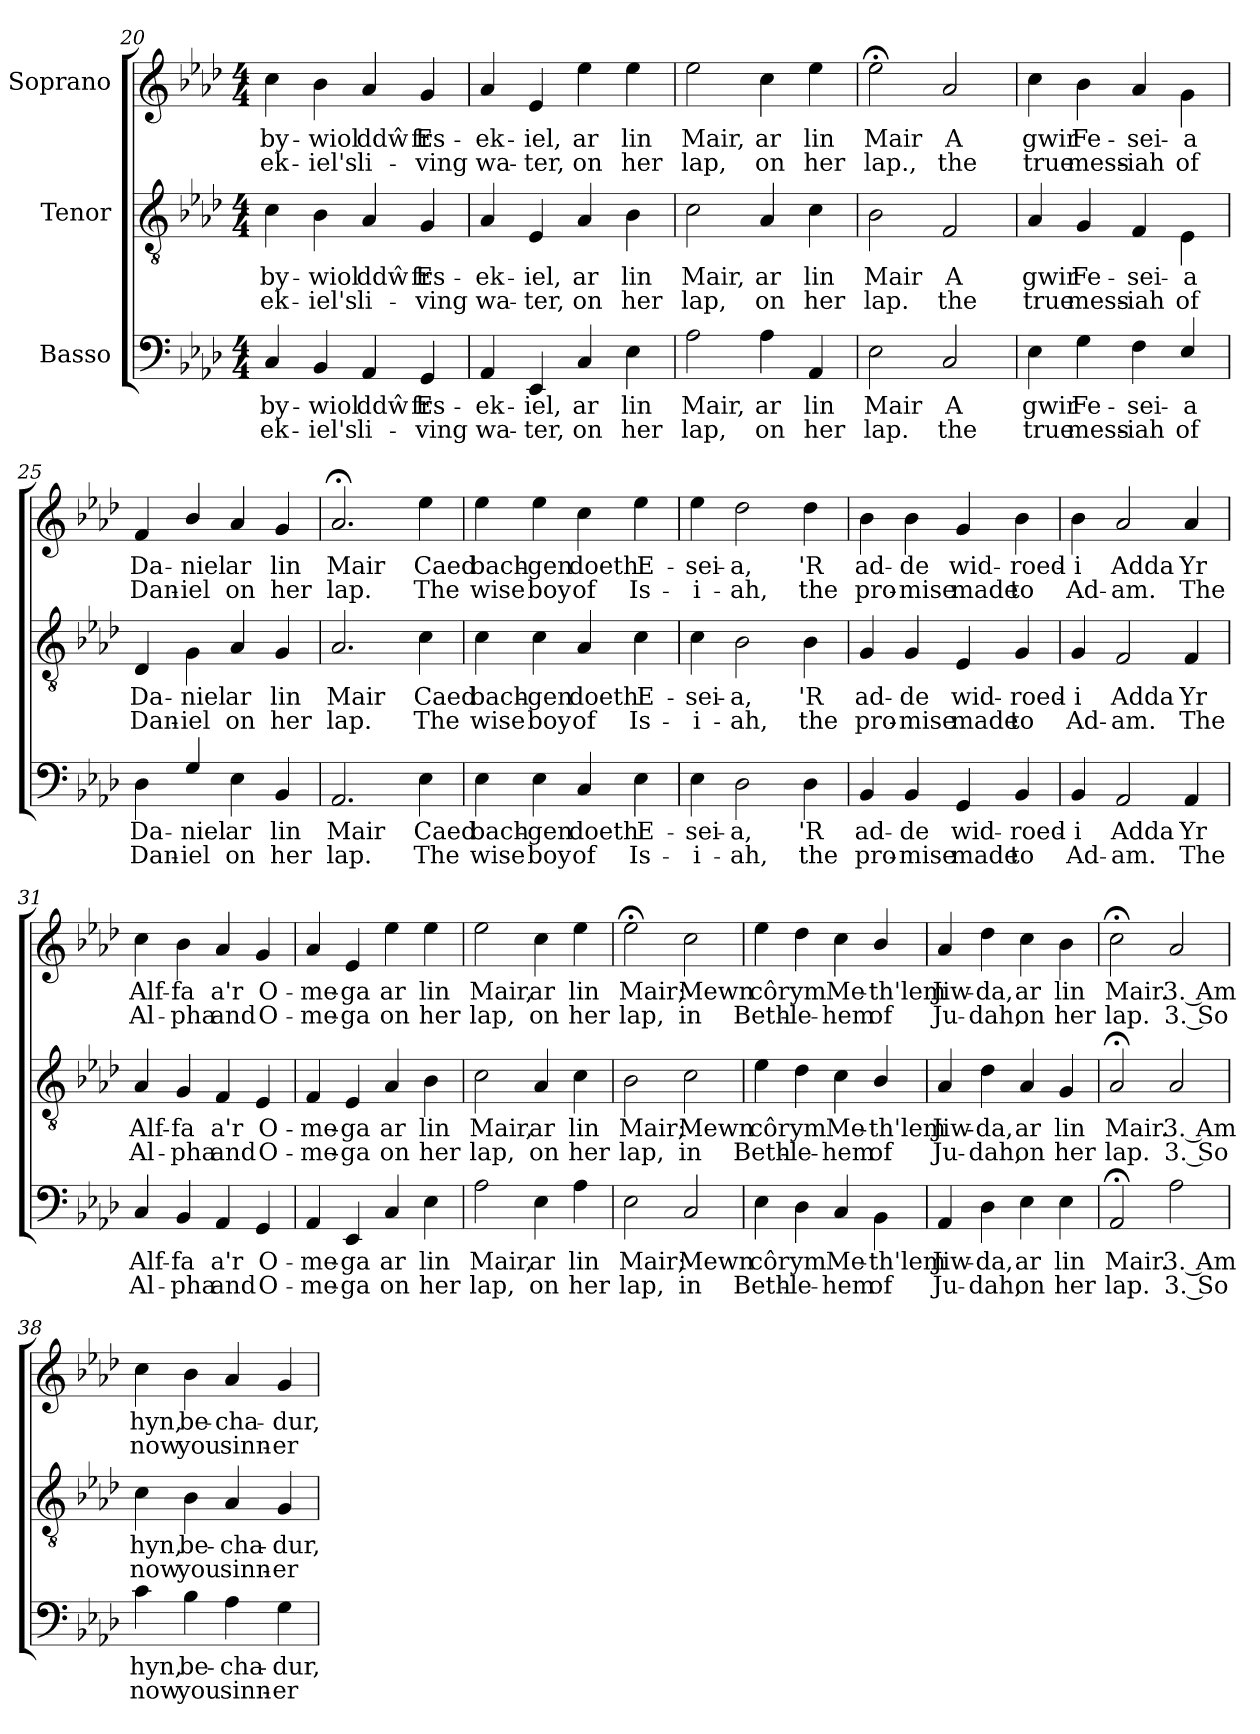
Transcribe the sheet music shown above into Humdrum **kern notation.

**kern	**text	**text	**kern	**text	**text	**kern	**text	**text
*part3	*part3	*part3	*part2	*part2	*part2	*part1	*part1	*part1
*staff3	*staff3	*staff3	*staff2	*staff2	*staff2	*staff1	*staff1	*staff1
*I"Basso	*	*	*I"Tenor	*	*	*I"Soprano	*	*
*clefF4	*	*	*clefGv2	*	*	*clefG2	*	*
*k[b-e-a-d-]	*	*	*k[b-e-a-d-]	*	*	*k[b-e-a-d-]	*	*
*A-:	*	*	*A-:	*	*	*A-:	*	*
*M4/4	*	*	*M4/4	*	*	*M4/4	*	*
=20	=20	=20	=20	=20	=20	=20	=20	=20
!	!LO:LY:b	!LO:LY:b	!	!LO:LY:b	!LO:LY:b	!	!LO:LY:b	!LO:LY:b
4C/	by-	-ek-	4c\	by-	-ek-	4cc\	by-	-ek-
!	!LO:LY:b	!LO:LY:b	!	!LO:LY:b	!LO:LY:b	!	!LO:LY:b	!LO:LY:b
4BB-/	-wiol	-iel's	4B-\	-wiol	-iel's	4b-\	-wiol	-iel's
!	!LO:LY:b	!LO:LY:b	!	!LO:LY:b	!LO:LY:b	!	!LO:LY:b	!LO:LY:b
4AA-/	ddŵfr	li-	4A-/	ddŵfr	li-	4a-/	ddŵfr	li-
!	!LO:LY:b	!LO:LY:b	!	!LO:LY:b	!LO:LY:b	!	!LO:LY:b	!LO:LY:b
4GG/	Es-	-ving	4G/	Es-	-ving	4g/	Es-	-ving
!!LO:LB:g=z
=21	=21	=21	=21	=21	=21	=21	=21	=21
!	!LO:LY:b	!LO:LY:b	!	!LO:LY:b	!LO:LY:b	!	!LO:LY:b	!LO:LY:b
4AA-/	-ek-	wa-	4A-/	-ek-	wa-	4a-/	-ek-	wa-
!	!LO:LY:b	!LO:LY:b	!	!LO:LY:b	!LO:LY:b	!	!LO:LY:b	!LO:LY:b
4EE-/	-iel,	-ter,	4E-/	-iel,	-ter,	4e-/	-iel,	-ter,
!	!LO:LY:b	!LO:LY:b	!	!LO:LY:b	!LO:LY:b	!	!LO:LY:b	!LO:LY:b
4C/	ar	on	4A-/	ar	on	4ee-\	ar	on
!	!LO:LY:b	!LO:LY:b	!	!LO:LY:b	!LO:LY:b	!	!LO:LY:b	!LO:LY:b
4E-\	lin	her	4B-\	lin	her	4ee-\	lin	her
=22	=22	=22	=22	=22	=22	=22	=22	=22
!	!LO:LY:b	!LO:LY:b	!	!LO:LY:b	!LO:LY:b	!	!LO:LY:b	!LO:LY:b
2A-\	Mair,	lap,	2c\	Mair,	lap,	2ee-\	Mair,	lap,
!	!LO:LY:b	!LO:LY:b	!	!LO:LY:b	!LO:LY:b	!	!LO:LY:b	!LO:LY:b
4A-\	ar	on	4A-/	ar	on	4cc\	ar	on
!	!LO:LY:b	!LO:LY:b	!	!LO:LY:b	!LO:LY:b	!	!LO:LY:b	!LO:LY:b
4AA-/	lin	her	4c\	lin	her	4ee-\	lin	her
=23	=23	=23	=23	=23	=23	=23	=23	=23
!	!LO:LY:b	!LO:LY:b	!	!LO:LY:b	!LO:LY:b	!	!LO:LY:b	!LO:LY:b
2E-\	Mair	lap.	2B-\	Mair	lap.	2ee-;<\	Mair	lap.,
!	!LO:LY:b	!LO:LY:b	!	!LO:LY:b	!LO:LY:b	!	!LO:LY:b	!LO:LY:b
2C/	A	the	2F/	A	the	2a-/	A	the
=24	=24	=24	=24	=24	=24	=24	=24	=24
!	!LO:LY:b	!LO:LY:b	!	!LO:LY:b	!LO:LY:b	!	!LO:LY:b	!LO:LY:b
4E-\	gwir	true	4A-/	gwir	true	4cc\	gwir	true
!	!LO:LY:b	!LO:LY:b	!	!LO:LY:b	!LO:LY:b	!	!LO:LY:b	!LO:LY:b
4G\	Fe-	mess-	4G/	Fe-	mess-	4b-\	Fe-	mess-
!	!LO:LY:b	!LO:LY:b	!	!LO:LY:b	!LO:LY:b	!	!LO:LY:b	!LO:LY:b
4F\	-sei-	-iah	4F/	-sei-	-iah	4a-/	-sei-	-iah
!	!LO:LY:b	!LO:LY:b	!	!LO:LY:b	!LO:LY:b	!	!LO:LY:b	!LO:LY:b
4E-/	-a	of	4E-\	-a	of	4g\	-a	of
=25	=25	=25	=25	=25	=25	=25	=25	=25
!	!LO:LY:b	!LO:LY:b	!	!LO:LY:b	!LO:LY:b	!	!LO:LY:b	!LO:LY:b
4D-\	Da-	Dan-	4D-/	Da-	Dan-	4f/	Da-	Dan-
!	!LO:LY:b	!LO:LY:b	!	!LO:LY:b	!LO:LY:b	!	!LO:LY:b	!LO:LY:b
4G/	-niel	-iel	4G\	-niel	-iel	4b-/	-niel	-iel
!	!LO:LY:b	!LO:LY:b	!	!LO:LY:b	!LO:LY:b	!	!LO:LY:b	!LO:LY:b
4E-\	ar	on	4A-/	ar	on	4a-/	ar	on
!	!LO:LY:b	!LO:LY:b	!	!LO:LY:b	!LO:LY:b	!	!LO:LY:b	!LO:LY:b
4BB-/	lin	her	4G/	lin	her	4g/	lin	her
!!LO:LB:g=z
=26	=26	=26	=26	=26	=26	=26	=26	=26
!	!LO:LY:b	!LO:LY:b	!	!LO:LY:b	!LO:LY:b	!	!LO:LY:b	!LO:LY:b
2.AA-/	Mair	lap.	2.A-/	Mair	lap.	2.a-;</	Mair	lap.
!	!LO:LY:b	!LO:LY:b	!	!LO:LY:b	!LO:LY:b	!	!LO:LY:b	!LO:LY:b
4E-\	Caed	The	4c\	Caed	The	4ee-\	Caed	The
=27	=27	=27	=27	=27	=27	=27	=27	=27
!	!LO:LY:b	!LO:LY:b	!	!LO:LY:b	!LO:LY:b	!	!LO:LY:b	!LO:LY:b
4E-\	bach-	wise	4c\	bach-	wise	4ee-\	bach-	wise
!	!LO:LY:b	!LO:LY:b	!	!LO:LY:b	!LO:LY:b	!	!LO:LY:b	!LO:LY:b
4E-\	-gen	boy	4c\	-gen	boy	4ee-\	-gen	boy
!	!LO:LY:b	!LO:LY:b	!	!LO:LY:b	!LO:LY:b	!	!LO:LY:b	!LO:LY:b
4C/	doeth	of	4A-/	doeth	of	4cc\	doeth	of
!	!LO:LY:b	!LO:LY:b	!	!LO:LY:b	!LO:LY:b	!	!LO:LY:b	!LO:LY:b
4E-\	E-	Is-	4c\	E-	Is-	4ee-\	E-	Is-
=28	=28	=28	=28	=28	=28	=28	=28	=28
!	!LO:LY:b	!LO:LY:b	!	!LO:LY:b	!LO:LY:b	!	!LO:LY:b	!LO:LY:b
4E-\	-sei-	-i-	4c\	-sei-	-i-	4ee-\	-sei-	-i-
!	!LO:LY:b	!LO:LY:b	!	!LO:LY:b	!LO:LY:b	!	!LO:LY:b	!LO:LY:b
2D-\	-a,	-ah,	2B-\	-a,	-ah,	2dd-\	-a,	-ah,
!	!LO:LY:b	!LO:LY:b	!	!LO:LY:b	!LO:LY:b	!	!LO:LY:b	!LO:LY:b
4D-\	'R	the	4B-\	'R	the	4dd-\	'R	the
=29	=29	=29	=29	=29	=29	=29	=29	=29
!	!LO:LY:b	!LO:LY:b	!	!LO:LY:b	!LO:LY:b	!	!LO:LY:b	!LO:LY:b
4BB-/	ad-	pro-	4G/	ad-	pro-	4b-\	ad-	pro-
!	!LO:LY:b	!LO:LY:b	!	!LO:LY:b	!LO:LY:b	!	!LO:LY:b	!LO:LY:b
4BB-/	-de	-mise	4G/	-de	-mise	4b-\	-de	-mise
!	!LO:LY:b	!LO:LY:b	!	!LO:LY:b	!LO:LY:b	!	!LO:LY:b	!LO:LY:b
4GG/	wid-	made	4E-/	wid-	made	4g/	wid-	made
!	!LO:LY:b	!LO:LY:b	!	!LO:LY:b	!LO:LY:b	!	!LO:LY:b	!LO:LY:b
4BB-/	-roed-	to	4G/	-roed-	to	4b-\	-roed-	to
=30	=30	=30	=30	=30	=30	=30	=30	=30
!	!LO:LY:b	!LO:LY:b	!	!LO:LY:b	!LO:LY:b	!	!LO:LY:b	!LO:LY:b
4BB-/	-i	Ad-	4G/	-i	Ad-	4b-\	-i	Ad-
!	!LO:LY:b	!LO:LY:b	!	!LO:LY:b	!LO:LY:b	!	!LO:LY:b	!LO:LY:b
2AA-/	Adda	-am.	2F/	Adda	-am.	2a-/	Adda	-am.
!	!LO:LY:b	!LO:LY:b	!	!LO:LY:b	!LO:LY:b	!	!LO:LY:b	!LO:LY:b
4AA-/	Yr	The	4F/	Yr	The	4a-/	Yr	The
!!LO:PB:g=z
=31	=31	=31	=31	=31	=31	=31	=31	=31
!	!LO:LY:b	!LO:LY:b	!	!LO:LY:b	!LO:LY:b	!	!LO:LY:b	!LO:LY:b
4C/	Alf-	Al-	4A-/	Alf-	Al-	4cc\	Alf-	Al-
!	!LO:LY:b	!LO:LY:b	!	!LO:LY:b	!LO:LY:b	!	!LO:LY:b	!LO:LY:b
4BB-/	-fa	-pha	4G/	-fa	-pha	4b-\	-fa	-pha
!	!LO:LY:b	!LO:LY:b	!	!LO:LY:b	!LO:LY:b	!	!LO:LY:b	!LO:LY:b
4AA-/	a'r	and	4F/	a'r	and	4a-/	a'r	and
!	!LO:LY:b	!LO:LY:b	!	!LO:LY:b	!LO:LY:b	!	!LO:LY:b	!LO:LY:b
4GG/	O-	O-	4E-/	O-	O-	4g/	O-	O-
=32	=32	=32	=32	=32	=32	=32	=32	=32
!	!LO:LY:b	!LO:LY:b	!	!LO:LY:b	!LO:LY:b	!	!LO:LY:b	!LO:LY:b
4AA-/	-me-	-me-	4F/	-me-	-me-	4a-/	-me-	-me-
!	!LO:LY:b	!LO:LY:b	!	!LO:LY:b	!LO:LY:b	!	!LO:LY:b	!LO:LY:b
4EE-/	-ga	-ga	4E-/	-ga	-ga	4e-/	-ga	-ga
!	!LO:LY:b	!LO:LY:b	!	!LO:LY:b	!LO:LY:b	!	!LO:LY:b	!LO:LY:b
4C/	ar	on	4A-/	ar	on	4ee-\	ar	on
!	!LO:LY:b	!LO:LY:b	!	!LO:LY:b	!LO:LY:b	!	!LO:LY:b	!LO:LY:b
4E-\	lin	her	4B-\	lin	her	4ee-\	lin	her
=33	=33	=33	=33	=33	=33	=33	=33	=33
!	!LO:LY:b	!LO:LY:b	!	!LO:LY:b	!LO:LY:b	!	!LO:LY:b	!LO:LY:b
2A-\	Mair,	lap,	2c\	Mair,	lap,	2ee-\	Mair,	lap,
!	!LO:LY:b	!LO:LY:b	!	!LO:LY:b	!LO:LY:b	!	!LO:LY:b	!LO:LY:b
4E-\	ar	on	4A-/	ar	on	4cc\	ar	on
!	!LO:LY:b	!LO:LY:b	!	!LO:LY:b	!LO:LY:b	!	!LO:LY:b	!LO:LY:b
4A-\	lin	her	4c\	lin	her	4ee-\	lin	her
=34	=34	=34	=34	=34	=34	=34	=34	=34
!	!LO:LY:b	!LO:LY:b	!	!LO:LY:b	!LO:LY:b	!	!LO:LY:b	!LO:LY:b
2E-\	Mair;	lap,	2B-\	Mair;	lap,	2ee-;<\	Mair;	lap,
!	!LO:LY:b	!LO:LY:b	!	!LO:LY:b	!LO:LY:b	!	!LO:LY:b	!LO:LY:b
2C/	Mewn	in	2c\	Mewn	in	2cc\	Mewn	in
=35	=35	=35	=35	=35	=35	=35	=35	=35
!	!LO:LY:b	!LO:LY:b	!	!LO:LY:b	!LO:LY:b	!	!LO:LY:b	!LO:LY:b
4E-\	côr	Beth-	4e-\	côr	Beth-	4ee-\	côr	Beth-
!	!LO:LY:b	!LO:LY:b	!	!LO:LY:b	!LO:LY:b	!	!LO:LY:b	!LO:LY:b
4D-\	ym	-le-	4d-\	ym	-le-	4dd-\	ym	-le-
!	!LO:LY:b	!LO:LY:b	!	!LO:LY:b	!LO:LY:b	!	!LO:LY:b	!LO:LY:b
4C/	Me-	-hem	4c\	Me-	-hem	4cc\	Me-	-hem
!	!LO:LY:b	!LO:LY:b	!	!LO:LY:b	!LO:LY:b	!	!LO:LY:b	!LO:LY:b
4BB-\	-th'lem	of	4B-/	-th'lem	of	4b-/	-th'lem	of
=36	=36	=36	=36	=36	=36	=36	=36	=36
!	!LO:LY:b	!LO:LY:b	!	!LO:LY:b	!LO:LY:b	!	!LO:LY:b	!LO:LY:b
4AA-/	Jiw-	Ju-	4A-/	Jiw-	Ju-	4a-/	Jiw-	Ju-
!	!LO:LY:b	!LO:LY:b	!	!LO:LY:b	!LO:LY:b	!	!LO:LY:b	!LO:LY:b
4D-\	-da,	-dah,	4d-\	-da,	-dah,	4dd-\	-da,	-dah,
!	!LO:LY:b	!LO:LY:b	!	!LO:LY:b	!LO:LY:b	!	!LO:LY:b	!LO:LY:b
4E-\	ar	on	4A-/	ar	on	4cc\	ar	on
!	!LO:LY:b	!LO:LY:b	!	!LO:LY:b	!LO:LY:b	!	!LO:LY:b	!LO:LY:b
4E-\	lin	her	4G/	lin	her	4b-\	lin	her
=37	=37	=37	=37	=37	=37	=37	=37	=37
!	!LO:LY:b	!LO:LY:b	!	!LO:LY:b	!LO:LY:b	!	!LO:LY:b	!LO:LY:b
2AA-;</	Mair.	lap.	2A-;</	Mair.	lap.	2cc;<\	Mair.	lap.
!	!LO:LY:b	!LO:LY:b	!	!LO:LY:b	!LO:LY:b	!	!LO:LY:b	!LO:LY:b
2A-\	3. Am	3. So	2A-/	3. Am	3. So	2a-/	3. Am	3. So
!!LO:LB:g=z
=38	=38	=38	=38	=38	=38	=38	=38	=38
!	!LO:LY:b	!LO:LY:b	!	!LO:LY:b	!LO:LY:b	!	!LO:LY:b	!LO:LY:b
4c\	hyn,	now	4c\	hyn,	now	4cc\	hyn,	now
!	!LO:LY:b	!LO:LY:b	!	!LO:LY:b	!LO:LY:b	!	!LO:LY:b	!LO:LY:b
4B-\	be-	you	4B-\	be-	you	4b-\	be-	you
!	!LO:LY:b	!LO:LY:b	!	!LO:LY:b	!LO:LY:b	!	!LO:LY:b	!LO:LY:b
4A-\	-cha-	sinn-	4A-/	-cha-	sinn-	4a-/	-cha-	sinn-
!	!LO:LY:b	!LO:LY:b	!	!LO:LY:b	!LO:LY:b	!	!LO:LY:b	!LO:LY:b
4G\	-dur,	-er	4G/	-dur,	-er	4g/	-dur,	-er
=	=	=	=	=	=	=	=	=
*-	*-	*-	*-	*-	*-	*-	*-	*-
